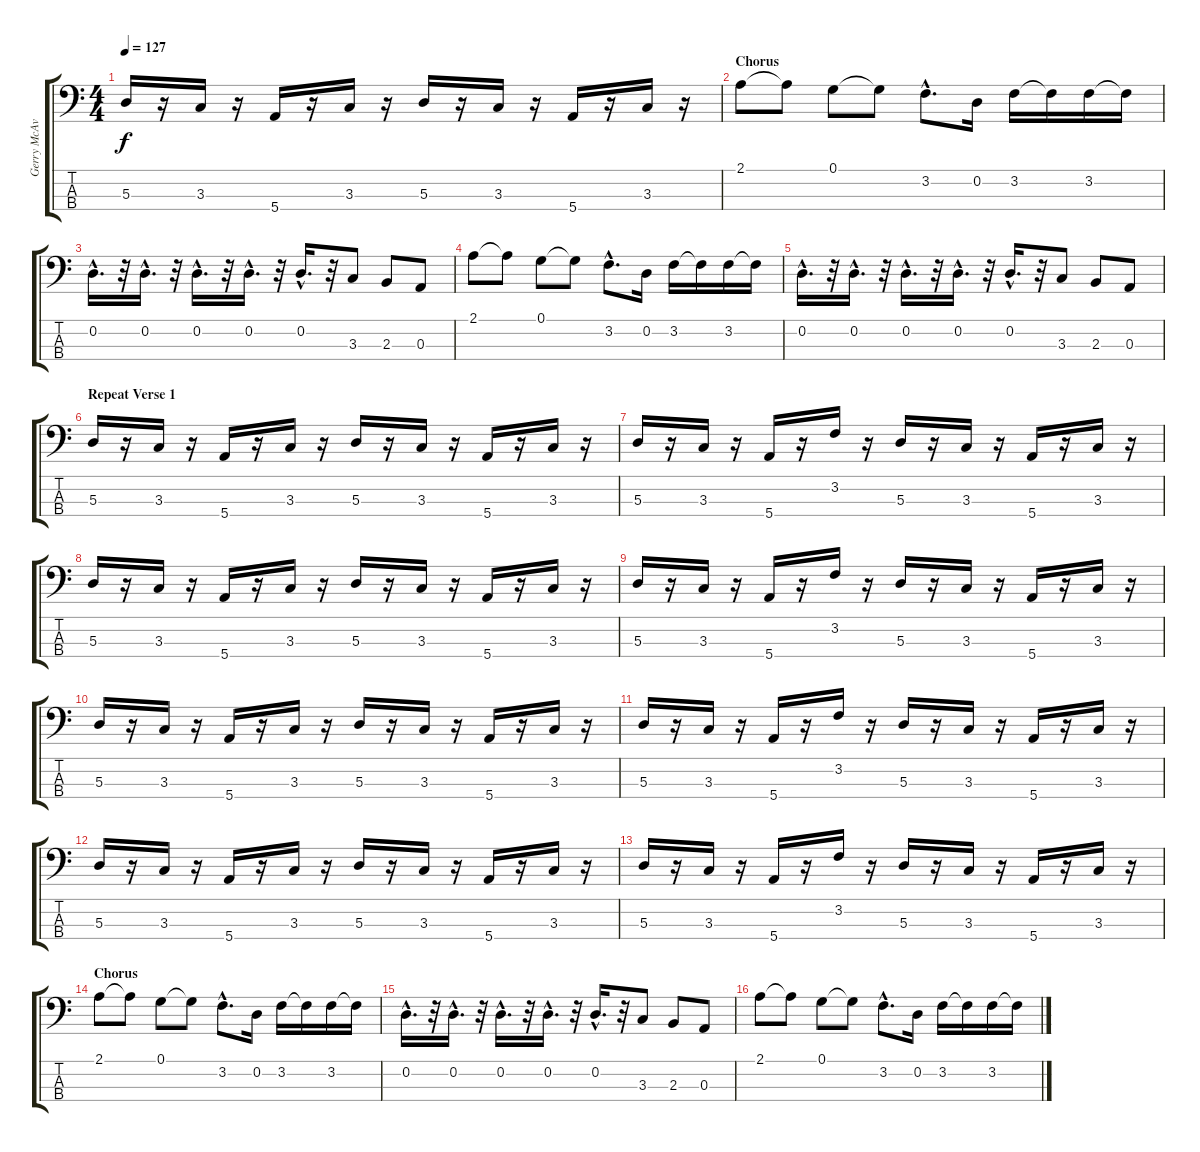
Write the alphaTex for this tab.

\track ("Gerry McAvoy" "Gerry McAv") {instrument electricbassfinger}
\staff {score tabs}
\tuning (G2 D2 A1 E1) {hide}
\ts (4 4)
\tempo 127
\clef f4
\ks c
5.3.16{dy f} r.16 3.3.16 r.16 5.4.16 r.16 3.3.16 r.16 5.3.16 r.16 3.3.16 r.16 5.4.16 r.16 3.3.16 r.16 |
\section ("" "Chorus")
2.1.8 2.1{t}.8 0.1.8 0.1{t}.8 3.2{hac}.8{d} 0.2.16 3.2.16 3.2{t}.16 3.2.16 3.2{t}.16 |
0.2{hac}.16{d} r.32 0.2{hac}.16{d} r.32 0.2{hac}.16{d} r.32 0.2{hac}.16{d} r.32 0.2{hac}.16{d} r.32 3.3.8 2.3.8 0.3.8 |
2.1.8 2.1{t}.8 0.1.8 0.1{t}.8 3.2{hac}.8{d} 0.2.16 3.2.16 3.2{t}.16 3.2.16 3.2{t}.16 |
0.2{hac}.16{d} r.32 0.2{hac}.16{d} r.32 0.2{hac}.16{d} r.32 0.2{hac}.16{d} r.32 0.2{hac}.16{d} r.32 3.3.8 2.3.8 0.3.8 |
\section ("" "Repeat Verse 1")
5.3.16 r.16 3.3.16 r.16 5.4.16 r.16 3.3.16 r.16 5.3.16 r.16 3.3.16 r.16 5.4.16 r.16 3.3.16 r.16 |
5.3.16 r.16 3.3.16 r.16 5.4.16 r.16 3.2.16 r.16 5.3.16 r.16 3.3.16 r.16 5.4.16 r.16 3.3.16 r.16 |
5.3.16 r.16 3.3.16 r.16 5.4.16 r.16 3.3.16 r.16 5.3.16 r.16 3.3.16 r.16 5.4.16 r.16 3.3.16 r.16 |
5.3.16 r.16 3.3.16 r.16 5.4.16 r.16 3.2.16 r.16 5.3.16 r.16 3.3.16 r.16 5.4.16 r.16 3.3.16 r.16 |
5.3.16 r.16 3.3.16 r.16 5.4.16 r.16 3.3.16 r.16 5.3.16 r.16 3.3.16 r.16 5.4.16 r.16 3.3.16 r.16 |
5.3.16 r.16 3.3.16 r.16 5.4.16 r.16 3.2.16 r.16 5.3.16 r.16 3.3.16 r.16 5.4.16 r.16 3.3.16 r.16 |
5.3.16 r.16 3.3.16 r.16 5.4.16 r.16 3.3.16 r.16 5.3.16 r.16 3.3.16 r.16 5.4.16 r.16 3.3.16 r.16 |
5.3.16 r.16 3.3.16 r.16 5.4.16 r.16 3.2.16 r.16 5.3.16 r.16 3.3.16 r.16 5.4.16 r.16 3.3.16 r.16 |
\section ("" "Chorus")
2.1.8 2.1{t}.8 0.1.8 0.1{t}.8 3.2{hac}.8{d} 0.2.16 3.2.16 3.2{t}.16 3.2.16 3.2{t}.16 |
0.2{hac}.16{d} r.32 0.2{hac}.16{d} r.32 0.2{hac}.16{d} r.32 0.2{hac}.16{d} r.32 0.2{hac}.16{d} r.32 3.3.8 2.3.8 0.3.8 |
2.1.8 2.1{t}.8 0.1.8 0.1{t}.8 3.2{hac}.8{d} 0.2.16 3.2.16 3.2{t}.16 3.2.16 3.2{t}.16
